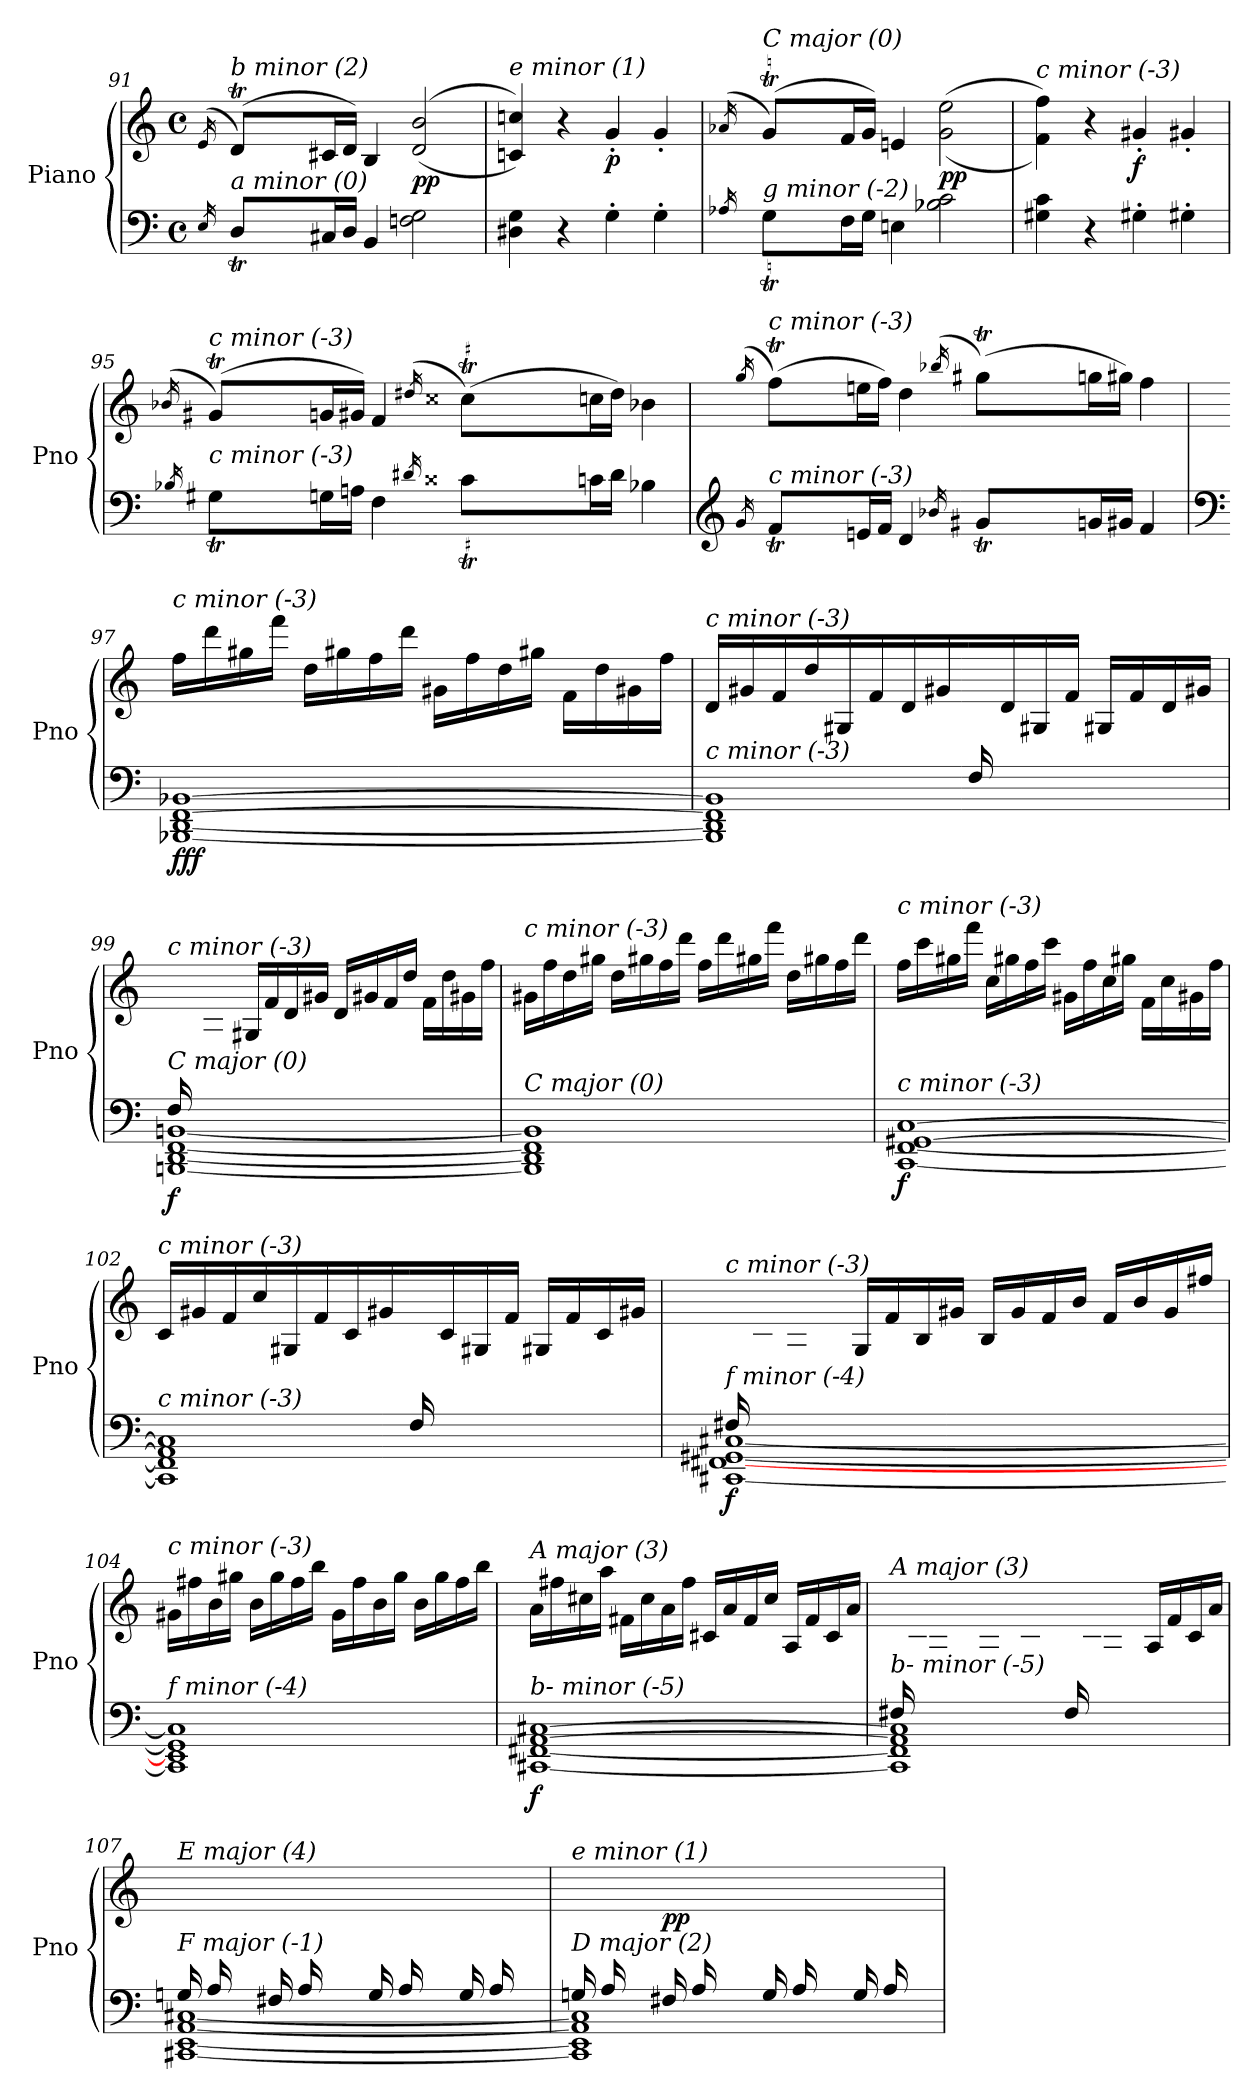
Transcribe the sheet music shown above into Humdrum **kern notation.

**kern	**kern	**dynam
*part1	*part1	*part1
*staff2	*staff1	*staff1/2
*I"Piano	*	*
*I'Pno	*	*
*clefF4	*clefG2	*
*k[]	*k[]	*
*M4/4	*M4/4	*
*met(c)	*met(c)	*
=91	=91	=91
*^	*	*
.	16qE/	(16qe/	.
*	*^	*^	*
*	*	*	*	*^	*
!	!	!	!LO:TX:i:t=b minor (2)	!	!	!
!LO:TX:i:t=a minor (0)	!	!	!	!	!	!
8ryy	8DT/L	32Eyy	(8dT/L)	32eyy	8ryy	.
.	.	32Dyy	.	32dyy	.	.
.	.	32Eyy	.	32eyy	.	.
.	.	32Dyy	.	32dyy	.	.
2..ryy	16C#X/L	2..ryy	16c#X/L	2..ryy	2..ryy	.
.	16D/JJ	.	16d/JJ)	.	.	.
.	4BB/	.	4B/	.	.	.
!	!	!	!	!	!	!LO:DY:b
.	2Fn\ 2G\	.	((2d/ 2b/	.	.	pp
*	*v	*v	*	*	*	*
*	*	*v	*v	*v	*
=92	=92	=92	=92
!	!	!LO:TX:i:t=e minor (1)	!
!LO:TX:i:t=e minor (1)	!	!	!
*v	*v	*	*
4D#Xi\ 4G\	4cn/ 4ccn/))	.
4r	4r	.
!	!	!LO:DY:b
4G'\	4g'/	p
4G'\	4g'/	.
=93	=93	=93
*^	*	*
.	16qA-Xj/	(16qa-Xj/	.
*	*^	*^	*
*	*	*	*	*^	*
!	!	!	!LO:TX:i:t=C major (0)	!	!	!
!LO:TX:i:t=g minor (-2)	!	!	!	!	!	!
8ryy	8GT\L	32A-jyy	(8gT/L)	32a-jyy	8ryy	.
.	.	32Gyy	.	32gyy	.	.
.	.	32A-jyy	.	32a-jyy	.	.
.	.	32Gyy	.	32gyy	.	.
2..ryy	16F\L	2..ryy	16f/L	2..ryy	2..ryy	.
.	16G\JJ	.	16g/JJ)	.	.	.
.	4En\	.	4en/	.	.	.
!	!	!	!	!	!	!LO:DY:b
.	2B-X\ 2c\	.	(>(2g\ 2ee\	.	.	pp
*	*v	*v	*	*	*	*
*	*	*v	*v	*v	*
=94	=94	=94	=94
!	!	!LO:TX:i:t=c minor (-3)	!
!LO:TX:i:t=c minor (-3)	!	!	!
*v	*v	*	*
4G#Xi\ 4c\	4f\ 4ff\))	.
4r	4r	.
!	!	!LO:DY:b
4G#X'i\	4g#X'i/	f
4G#X'i\	4g#X'i/	.
!!LO:PB:g=z
=95	=95	=95
*^	*	*
.	16qB-X/	(16qb-X/	.
*	*^	*^	*
*	*	*	*	*^	*
!	!	!	!LO:TX:i:t=c minor (-3)	!	!	!
!LO:TX:i:t=c minor (-3)	!	!	!	!	!	!
8ryy	8G#Xti\L	32B-yy	(8g#Xti/L)	32b-yy	8ryy	.
.	.	32G#Xiyy	.	32g#Xiyy	.	.
.	.	32B-yy	.	32b-yy	.	.
.	.	32A-jyy	.	32a-jyy	.	.
4.ryy	16G\L	4.ryy	16g/L	4.ryy	4.ryy	.
.	16An\JJ	.	16g#Xi/JJ)	.	.	.
.	4F\	.	4f/	.	.	.
.	16qd#Xi/	.	(16qdd#Xi/	.	.	.
8ryy	8c##XtZ\L	32d#Xiyy	(>8cc##XtZ\L)	32dd#Xiyy	8ryy	.
.	.	32c##XZyy	.	32cc##XZyy	.	.
.	.	32d#Xiyy	.	32dd#Xiyy	.	.
.	.	32dyy	.	32ddyy	.	.
4.ryy	16c\L	4.ryy	16cc\L	4.ryy	4.ryy	.
.	16d\JJ	.	16dd\JJ)	.	.	.
.	4B-X\	.	4b-X\	.	.	.
=96	=96	=96	=96	=96	=96	=96
*clefG2	*	*	*	*	*	*
.	16qg/	.	(16qgg/	.	.	.
!	!	!	!LO:TX:i:t=c minor (-3)	!	!	!
!LO:TX:i:t=c minor (-3)	!	!	!	!	!	!
8ryy	8fT/L	32gyy	(>8ffT\L)	32ggyy	8ryy	.
.	.	32fyy	.	32ffyy	.	.
.	.	32gyy	.	32ggyy	.	.
.	.	32fyy	.	32ffyy	.	.
4.ryy	16en/L	4.ryy	16een\L	4.ryy	4.ryy	.
.	16f/JJ	.	16ff\JJ)	.	.	.
.	4d/	.	4dd\	.	.	.
.	16qb-X/	.	(16qbb-X/	.	.	.
8ryy	8g#Xti/L	32b-yy	(>8gg#Xti\L)	32bb-yy	8ryy	.
.	.	32g#Xiyy	.	32gg#Xiyy	.	.
.	.	32b-yy	.	32bb-yy	.	.
.	.	32a-jyy	.	32aa-jyy	.	.
4.ryy	16g/L	4.ryy	16gg\L	4.ryy	4.ryy	.
.	16g#Xi/JJ	.	16gg#Xi\JJ)	.	.	.
.	4f/	.	4ff\	.	.	.
*v	*v	*v	*	*	*	*
*	*v	*v	*v	*
!!LO:LB:g=z
=97	=97	=97
*clefF4	*	*
*^	*	*
!	!	!LO:TX:i:t=c minor (-3)	!
!LO:TX:i:t=c minor (-3)	!	!	!
!	!	!	!LO:DY:b=2
!	!	!	!LO:DY:n=1:b
*v	*v	*	*
[1BBB-X [1DD [1FF [1BB-X	16ff\LL	f ff
.	16ddd\	.
.	16gg#Xi\	.
.	16fff\JJ	.
.	16dd\LL	.
.	16gg#Xi\	.
.	16ff\	.
.	16ddd\JJ	.
.	16g#Xi\LL	.
.	16ff\	.
.	16dd\	.
.	16gg#Xi\JJ	.
.	16f\LL	.
.	16dd\	.
.	16g#Xi\	.
.	16ff\JJ	.
=98	=98	=98
*^	*	*
!	!	!LO:TX:i:t=c minor (-3)	!
!LO:TX:i:t=c minor (-3)	!	!	!
2ryy	1BBB-] 1DD] 1FF] 1BB-]	16d/LL	.
.	.	16g#Xi/	.
.	.	16f/	.
.	.	16dd/JJ	.
.	.	16G#Xi/LL	.
.	.	16f/	.
.	.	16d/	.
.	.	16g#Xi/JJ	.
16F/LL	.	16ryy	.
4..ryy	.	16d/	.
.	.	16G#Xi/	.
.	.	16f/JJ	.
.	.	16G#Xi/LL	.
.	.	16f/	.
.	.	16d/	.
.	.	16g#Xi/JJ	.
!!LO:LB:g=z
=99	=99	=99	=99
!	!	!LO:TX:i:t=c minor (-3)	!
!LO:TX:i:t=C major (0)	!	!	!
!	!	!	!LO:DY:b=2
16F/LL	[1BBBn [1DD [1FF [1BBn	16ryy	f
2...ryy	.	16d/	.
.	.	16G#Xi/	.
.	.	16f/JJ	.
.	.	16G#Xi/LL	.
.	.	16f/	.
.	.	16d/	.
.	.	16g#Xi/JJ	.
.	.	16d/LL	.
.	.	16g#Xi/	.
.	.	16f/	.
.	.	16dd/JJ	.
.	.	16f\LL	.
.	.	16dd\	.
.	.	16g#Xi\	.
.	.	16ff\JJ	.
*v	*v	*	*
=100	=100	=100
!	!LO:TX:i:t=c minor (-3)	!
!LO:TX:i:t=C major (0)	!	!
1BBBn] 1DD] 1FF] 1BBn]	16g#Xi\LL	.
.	16ff\	.
.	16dd\	.
.	16gg#Xi\JJ	.
.	16dd\LL	.
.	16gg#Xi\	.
.	16ff\	.
.	16ddd\JJ	.
.	16ff\LL	.
.	16ddd\	.
.	16gg#Xi\	.
.	16fff\JJ	.
.	16dd\LL	.
.	16gg#Xi\	.
.	16ff\	.
.	16ddd\JJ	.
!!LO:LB:g=z
=101	=101	=101
!	!LO:TX:i:t=c minor (-3)	!
!LO:TX:i:t=c minor (-3)	!	!
!	!	!LO:DY:b=2
[1CC [1FF [1GG#Xi [1C	16ff\LL	f
.	16ccc\	.
.	16gg#Xi\	.
.	16fff\JJ	.
.	16cc\LL	.
.	16gg#Xi\	.
.	16ff\	.
.	16ccc\JJ	.
.	16g#Xi\LL	.
.	16ff\	.
.	16cc\	.
.	16gg#Xi\JJ	.
.	16f\LL	.
.	16cc\	.
.	16g#Xi\	.
.	16ff\JJ	.
=102	=102	=102
*^	*	*
!	!	!LO:TX:i:t=c minor (-3)	!
!LO:TX:i:t=c minor (-3)	!	!	!
2ryy	1CC] 1FF] 1AA-] 1C]	16c/LL	.
.	.	16g#Xi/	.
.	.	16f/	.
.	.	16cc/JJ	.
.	.	16G#Xi/LL	.
.	.	16f/	.
.	.	16c/	.
.	.	16g#Xi/JJ	.
16F/LL	.	16ryy	.
4..ryy	.	16c/	.
.	.	16G#Xi/	.
.	.	16f/JJ	.
.	.	16G#Xi/LL	.
.	.	16f/	.
.	.	16c/	.
.	.	16g#Xi/JJ	.
!!LO:LB:g=z
=103	=103	=103	=103
!	!	!LO:TX:i:t=c minor (-3)	!
!LO:TX:i:t=f minor (-4)	!	!	!
!	!	!	!LO:DY:b=2
16F#Xi/LL	[1CC#X [1FF#Xi [1GG#X [1C#X	16ryy	f
2...ryy	.	16B/	.
.	.	16G#X/	.
.	.	16f#Xi/JJ	.
.	.	16G#/LL	.
.	.	16f#i/	.
.	.	16B/	.
.	.	16g#X/JJ	.
.	.	16B/LL	.
.	.	16g#/	.
.	.	16f#i/	.
.	.	16b/JJ	.
.	.	16f#i/LL	.
.	.	16b/	.
.	.	16g#/	.
.	.	16ff#Xi/JJ	.
*v	*v	*	*
=104	=104	=104
!	!LO:TX:i:t=c minor (-3)	!
!LO:TX:i:t=f minor (-4)	!	!
1CC#] 1EE#] 1GG#] 1C#]	16g#X\LL	.
.	16ff#Xi\	.
.	16b\	.
.	16gg#X\JJ	.
.	16b\LL	.
.	16gg#\	.
.	16ff#i\	.
.	16bb\JJ	.
.	16g#\LL	.
.	16ff#i\	.
.	16b\	.
.	16gg#\JJ	.
.	16b\LL	.
.	16gg#\	.
.	16ff#i\	.
.	16bb\JJ	.
!!LO:LB:g=z
=105	=105	=105
!	!LO:TX:i:t=A major (3)	!
!LO:TX:i:t=b- minor (-5)	!	!
!	!	!LO:DY:b=2
[1CC#X [1FF#X [1AA [1C#X	16a\LL	f
.	16ff#X\	.
.	16cc#X\	.
.	16aa\JJ	.
.	16f#X\LL	.
.	16cc#\	.
.	16a\	.
.	16ff#\JJ	.
.	16c#X/LL	.
.	16a/	.
.	16f#/	.
.	16cc#/JJ	.
.	16A/LL	.
.	16f#/	.
.	16c#/	.
.	16a/JJ	.
=106	=106	=106
*^	*	*
!	!	!LO:TX:i:t=A major (3)	!
!LO:TX:i:t=b- minor (-5)	!	!	!
16F#X/LL	1CC#] 1FF#] 1AA] 1C#]	16ryy	.
4..ryy	.	16c#X/	.
.	.	16A/	.
.	.	16f#X/JJ	.
.	.	16A/LL	.
.	.	16f#/	.
.	.	16c#/	.
.	.	16a/JJ	.
16F#/LL	.	16ryy	.
4..ryy	.	16c#/	.
.	.	16A/	.
.	.	16f#/JJ	.
.	.	16A/LL	.
.	.	16f#/	.
.	.	16c#/	.
.	.	16a/JJ	.
!!LO:PB:g=z
=107	=107	=107	=107
!	!	!LO:TX:i:t=E major (4)	!
!LO:TX:i:t=F major (-1)	!	!	!
16Gn/LL	[1CC#X [1EE [1AA [1C#X	16ryy	.
!	!	!	!LO:DY:a
16A/	.	16ryy	other-dynamics
8ryy	.	16e/	.
.	.	16g/JJ	.
16F#X/LL	.	8ryy	.
16A/	.	.	.
8ryy	.	16d#X/	.
.	.	16f#X/JJ	.
16G/LL	.	8ryy	.
16A/	.	.	.
8ryy	.	16e/	.
.	.	16g/JJ	.
16G/LL	.	8ryy	.
16A/	.	.	.
8ryy	.	16e/	.
.	.	16g/JJ	.
=108	=108	=108	=108
!	!	!LO:TX:i:t=e minor (1)	!
!LO:TX:i:t=D major (2)	!	!	!
16Gn/LL	1CC#] 1EE] 1AA] 1C#]	8ryy	.
16A/	.	.	.
8ryy	.	16e/	.
.	.	16g/JJ	.
!	!	!	!LO:DY:b
16F#X/LL	.	8ryy	pp
16A/	.	.	.
8ryy	.	16d#X/	.
.	.	16f#X/JJ	.
16G/LL	.	8ryy	.
16A/	.	.	.
8ryy	.	16e/	.
.	.	16g/JJ	.
16G/LL	.	8ryy	.
16A/	.	.	.
8ryy	.	16e/	.
.	.	16g/JJ	.
*v	*v	*	*
=	=	=
*-	*-	*-
